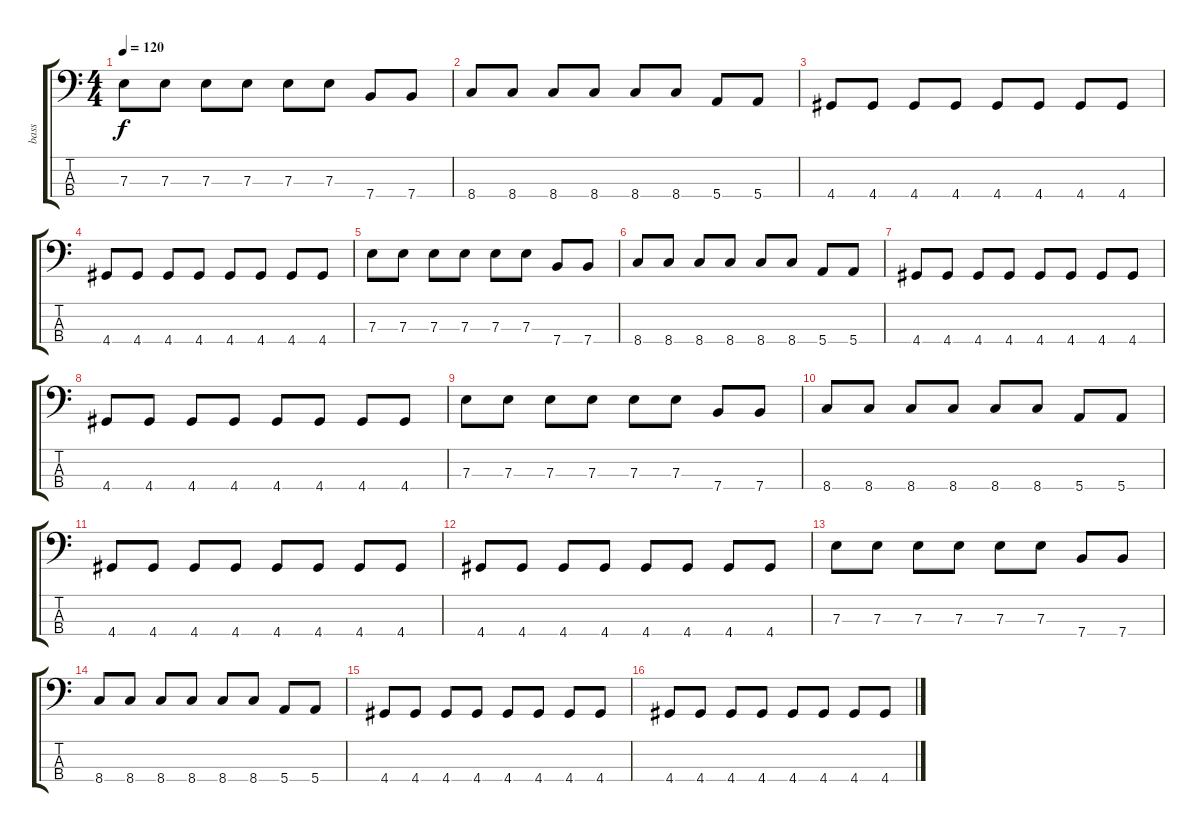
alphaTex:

\track ("bass" "bass") {instrument electricbasspick}
\staff {score tabs}
\tuning (G2 D2 A1 E1) {hide}
\ts (4 4)
\tempo 120
\tempo 195
\tempo 120
\clef f4
\ks c
7.3.8{dy f instrument electricbasspick} 7.3.8 7.3.8 7.3.8 7.3.8 7.3.8 7.4.8 7.4.8 |
8.4.8 8.4.8 8.4.8 8.4.8 8.4.8 8.4.8 5.4.8 5.4.8 |
4.4.8 4.4.8 4.4.8 4.4.8 4.4.8 4.4.8 4.4.8 4.4.8 |
4.4.8 4.4.8 4.4.8 4.4.8 4.4.8 4.4.8 4.4.8 4.4.8 |
7.3.8 7.3.8 7.3.8 7.3.8 7.3.8 7.3.8 7.4.8 7.4.8 |
8.4.8 8.4.8 8.4.8 8.4.8 8.4.8 8.4.8 5.4.8 5.4.8 |
4.4.8 4.4.8 4.4.8 4.4.8 4.4.8 4.4.8 4.4.8 4.4.8 |
4.4.8 4.4.8 4.4.8 4.4.8 4.4.8 4.4.8 4.4.8 4.4.8 |
7.3.8 7.3.8 7.3.8 7.3.8 7.3.8 7.3.8 7.4.8 7.4.8 |
8.4.8 8.4.8 8.4.8 8.4.8 8.4.8 8.4.8 5.4.8 5.4.8 |
4.4.8 4.4.8 4.4.8 4.4.8 4.4.8 4.4.8 4.4.8 4.4.8 |
4.4.8 4.4.8 4.4.8 4.4.8 4.4.8 4.4.8 4.4.8 4.4.8 |
7.3.8 7.3.8 7.3.8 7.3.8 7.3.8 7.3.8 7.4.8 7.4.8 |
8.4.8 8.4.8 8.4.8 8.4.8 8.4.8 8.4.8 5.4.8 5.4.8 |
4.4.8 4.4.8 4.4.8 4.4.8 4.4.8 4.4.8 4.4.8 4.4.8 |
4.4.8 4.4.8 4.4.8 4.4.8 4.4.8 4.4.8 4.4.8 4.4.8
